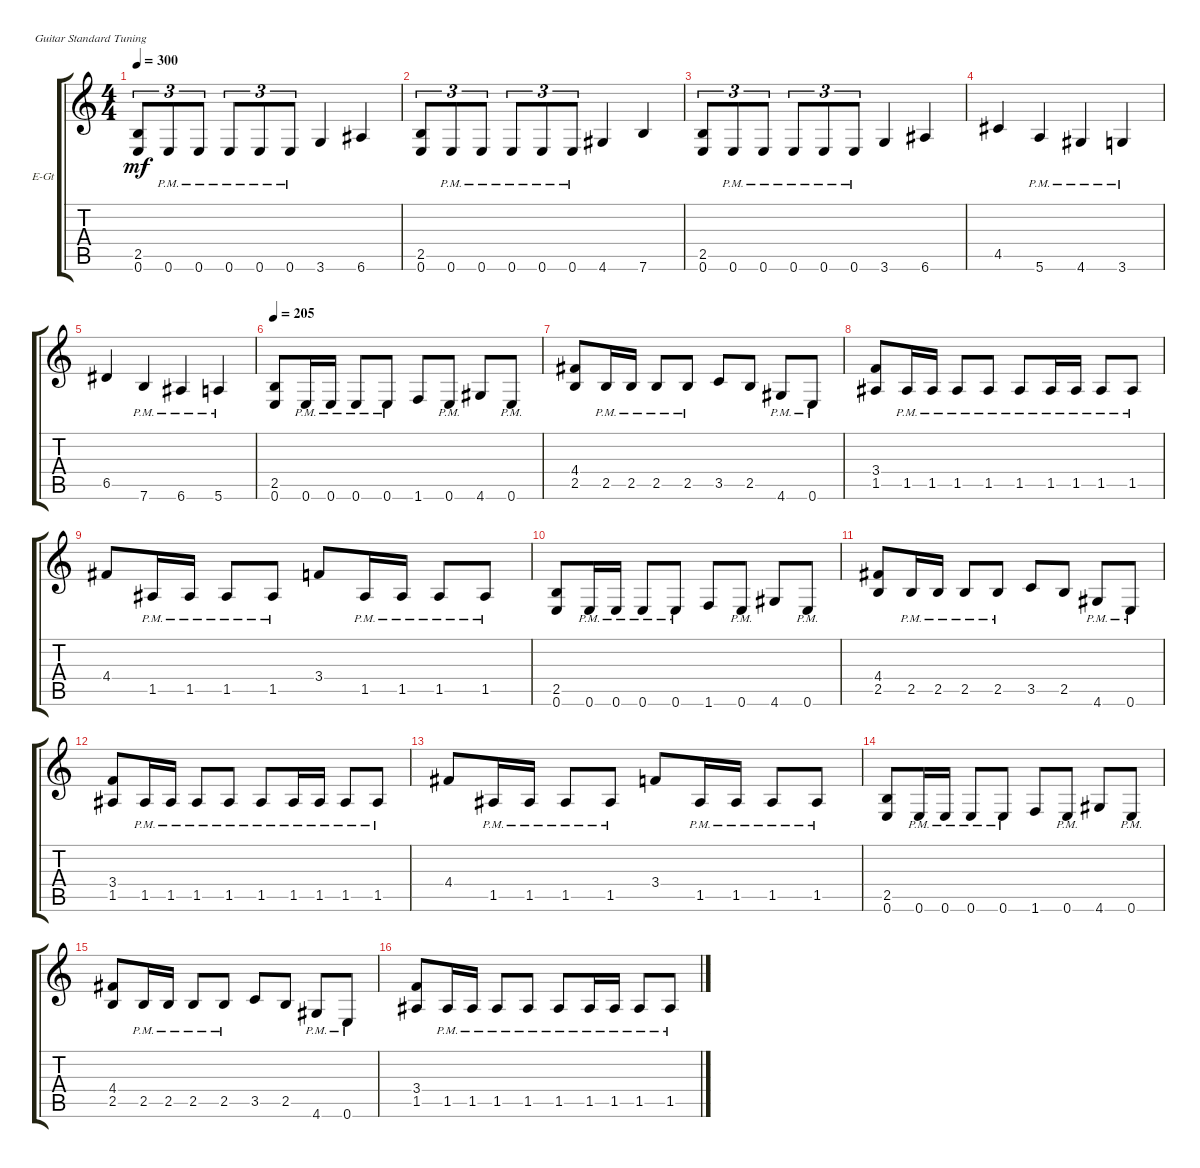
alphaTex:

\defaultSystemsLayout 4
\bracketExtendMode groupsimilarinstruments
\firstSystemTrackNameOrientation horizontal
\otherSystemsTrackNameOrientation horizontal
\track ("Electric Guitar" "E-Gt") {instrument electricguitarclean}
\staff {score tabs}
\tuning (E4 B3 G3 D3 A2 E2)
\ts (4 4)
\tempo 300
\clef g2
\ks c
(0.6 2.5).8{tu (3 2) dy mf} 0.6{pm}.8{tu (3 2)} 0.6{pm}.8{tu (3 2)} 0.6{pm}.8{tu (3 2)} 0.6{pm}.8{tu (3 2)} 0.6{pm}.8{tu (3 2)} 3.6.4 6.6.4 |
(0.6 2.5).8{tu (3 2)} 0.6{pm}.8{tu (3 2)} 0.6{pm}.8{tu (3 2)} 0.6{pm}.8{tu (3 2)} 0.6{pm}.8{tu (3 2)} 0.6{pm}.8{tu (3 2)} 4.6.4 7.6.4 |
(0.6 2.5).8{tu (3 2)} 0.6{pm}.8{tu (3 2)} 0.6{pm}.8{tu (3 2)} 0.6{pm}.8{tu (3 2)} 0.6{pm}.8{tu (3 2)} 0.6{pm}.8{tu (3 2)} 3.6.4 6.6.4 |
4.5.4 5.6{pm}.4 4.6{pm}.4 3.6{pm}.4 |
6.5.4 7.6{pm}.4 6.6{pm}.4 5.6{pm}.4 |
\tempo 205
(0.6 2.5).8 0.6{pm}.16 0.6{pm}.16 0.6{pm}.8 0.6{pm}.8 1.6.8 0.6{pm}.8 4.6.8 0.6{pm}.8 |
(2.5 4.4).8 2.5{pm}.16 2.5{pm}.16 2.5{pm}.8 2.5{pm}.8 3.5.8 2.5.8 4.6{pm}.8 0.6{pm}.8 |
(1.5 3.4).8 1.5{pm}.16 1.5{pm}.16 1.5{pm}.8 1.5{pm}.8 1.5{pm}.8 1.5{pm}.16 1.5{pm}.16 1.5{pm}.8 1.5{pm}.8 |
4.4.8 1.5{pm}.16 1.5{pm}.16 1.5{pm}.8 1.5{pm}.8 3.4.8 1.5{pm}.16 1.5{pm}.16 1.5{pm}.8 1.5{pm}.8 |
(0.6 2.5).8 0.6{pm}.16 0.6{pm}.16 0.6{pm}.8 0.6{pm}.8 1.6.8 0.6{pm}.8 4.6.8 0.6{pm}.8 |
(2.5 4.4).8 2.5{pm}.16 2.5{pm}.16 2.5{pm}.8 2.5{pm}.8 3.5.8 2.5.8 4.6{pm}.8 0.6{pm}.8 |
(1.5 3.4).8 1.5{pm}.16 1.5{pm}.16 1.5{pm}.8 1.5{pm}.8 1.5{pm}.8 1.5{pm}.16 1.5{pm}.16 1.5{pm}.8 1.5{pm}.8 |
4.4.8 1.5{pm}.16 1.5{pm}.16 1.5{pm}.8 1.5{pm}.8 3.4.8 1.5{pm}.16 1.5{pm}.16 1.5{pm}.8 1.5{pm}.8 |
(0.6 2.5).8 0.6{pm}.16 0.6{pm}.16 0.6{pm}.8 0.6{pm}.8 1.6.8 0.6{pm}.8 4.6.8 0.6{pm}.8 |
(2.5 4.4).8 2.5{pm}.16 2.5{pm}.16 2.5{pm}.8 2.5{pm}.8 3.5.8 2.5.8 4.6{pm}.8 0.6{pm}.8 |
(1.5 3.4).8 1.5{pm}.16 1.5{pm}.16 1.5{pm}.8 1.5{pm}.8 1.5{pm}.8 1.5{pm}.16 1.5{pm}.16 1.5{pm}.8 1.5{pm}.8
